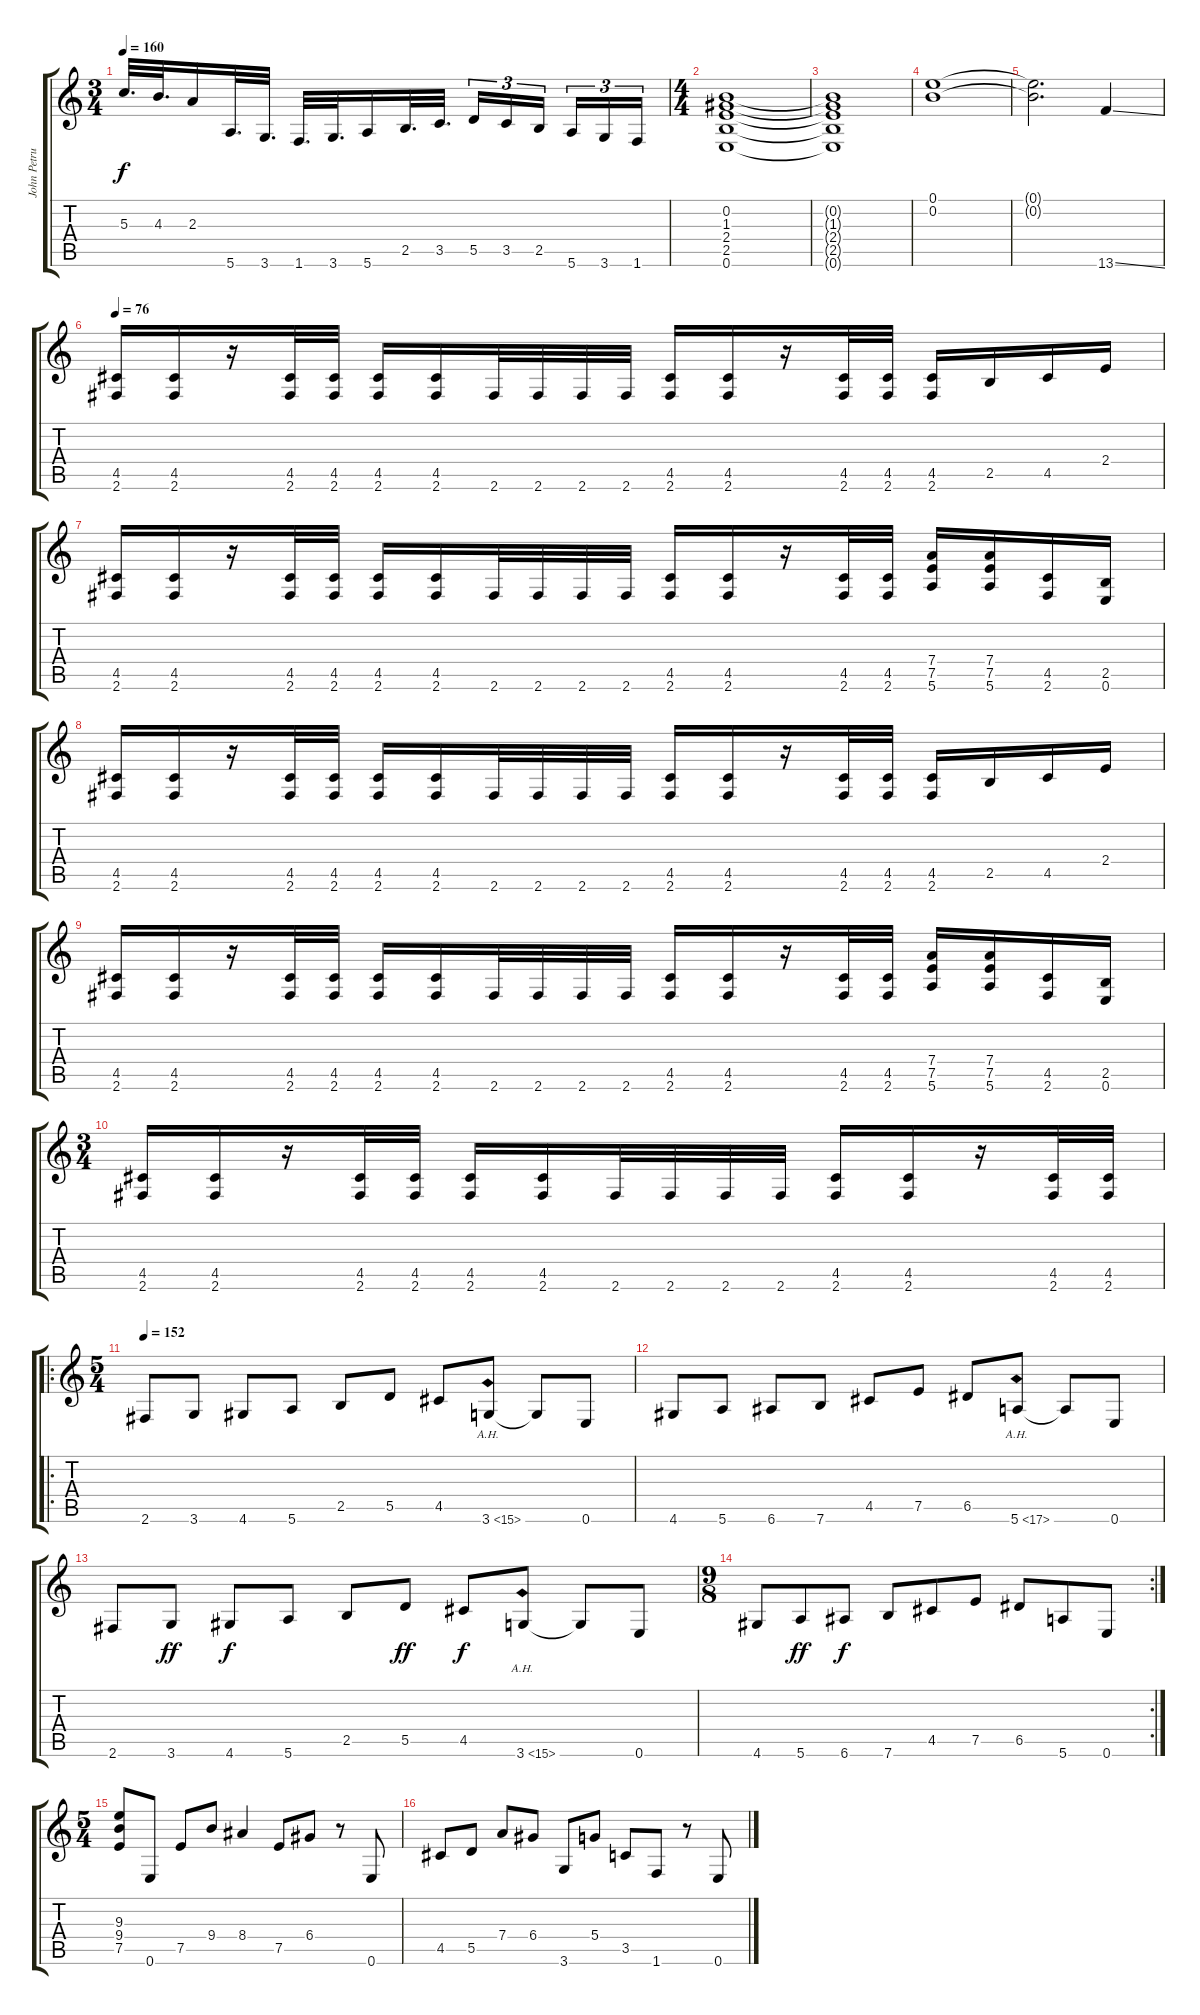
\track ("John Petrucci (Guitar)" "John Petru") {instrument distortionguitar}
\staff {score tabs}
\tuning (E4 B3 G3 D3 A2 E2) {hide}
\ts (3 4)
\tempo 160
\clef g2
\ks c
5.3.32{d dy f} 4.3.32{d} 2.3.16 5.6.32{d} 3.6.32{d} 1.6.32{d} 3.6.32{d} 5.6.16 2.5.32{d} 3.5.32{d} 5.5.16{tu (3 2)} 3.5.16{tu (3 2)} 2.5.16{tu (3 2) beam splitsecondary} 5.6.16{tu (3 2)} 3.6.16{tu (3 2)} 1.6.16{tu (3 2)} |
\ts (4 4)
(0.2 1.3 2.4 2.5 0.6).1 |
(0.2{t} 1.3{t} 2.4{t} 2.5{t} 0.6{t}).1 |
(0.1 0.2).1 |
(0.1{t} 0.2{t}).2{d} 13.6{ss}.4 |
\tempo 76
(4.5 2.6).16 (4.5 2.6).16 r.16 (4.5 2.6).32 (4.5 2.6).32 (4.5 2.6).16 (4.5 2.6).16 2.6.32 2.6.32 2.6.32 2.6.32 (4.5 2.6).16 (4.5 2.6).16 r.16 (4.5 2.6).32 (4.5 2.6).32 (4.5 2.6).16 2.5.16 4.5.16 2.4.16 |
(4.5 2.6).16 (4.5 2.6).16 r.16 (4.5 2.6).32 (4.5 2.6).32 (4.5 2.6).16 (4.5 2.6).16 2.6.32 2.6.32 2.6.32 2.6.32 (4.5 2.6).16 (4.5 2.6).16 r.16 (4.5 2.6).32 (4.5 2.6).32 (7.4 7.5 5.6).16 (7.4 7.5 5.6).16 (4.5 2.6).16 (2.5 0.6).16 |
(4.5 2.6).16 (4.5 2.6).16 r.16 (4.5 2.6).32 (4.5 2.6).32 (4.5 2.6).16 (4.5 2.6).16 2.6.32 2.6.32 2.6.32 2.6.32 (4.5 2.6).16 (4.5 2.6).16 r.16 (4.5 2.6).32 (4.5 2.6).32 (4.5 2.6).16 2.5.16 4.5.16 2.4.16 |
(4.5 2.6).16 (4.5 2.6).16 r.16 (4.5 2.6).32 (4.5 2.6).32 (4.5 2.6).16 (4.5 2.6).16 2.6.32 2.6.32 2.6.32 2.6.32 (4.5 2.6).16 (4.5 2.6).16 r.16 (4.5 2.6).32 (4.5 2.6).32 (7.4 7.5 5.6).16 (7.4 7.5 5.6).16 (4.5 2.6).16 (2.5 0.6).16 |
\ts (3 4)
(4.5 2.6).16 (4.5 2.6).16 r.16 (4.5 2.6).32 (4.5 2.6).32 (4.5 2.6).16 (4.5 2.6).16 2.6.32 2.6.32 2.6.32 2.6.32 (4.5 2.6).16 (4.5 2.6).16 r.16 (4.5 2.6).32 (4.5 2.6).32 |
\ro
\ts (5 4)
\tempo 152
2.6.8 3.6.8 4.6.8 5.6.8 2.5.8 5.5.8 4.5.8 3.6{ah 12}.8 3.6{t}.8 0.6.8 |
4.6.8 5.6.8 6.6.8 7.6.8 4.5.8 7.5.8 6.5.8 5.6{ah 12}.8 5.6{t}.8 0.6.8 |
2.6.8 3.6.8{dy ff} 4.6.8{dy f} 5.6.8 2.5.8 5.5.8{dy ff} 4.5.8{dy f} 3.6{ah 12}.8 3.6{t}.8 0.6.8 |
\rc 2
\ts (9 8)
4.6.8 5.6.8{dy ff} 6.6.8{dy f} 7.6.8 4.5.8 7.5.8 6.5.8 5.6.8 0.6.8 |
\ts (5 4)
(9.3 9.4 7.5).8 0.6.8 7.5.8 9.4.8 8.4.4 7.5.8 6.4.8 r.8 0.6.8 |
4.5.8 5.5.8 7.4.8 6.4.8 3.6.8 5.4.8 3.5.8 1.6.8 r.8 0.6.8
